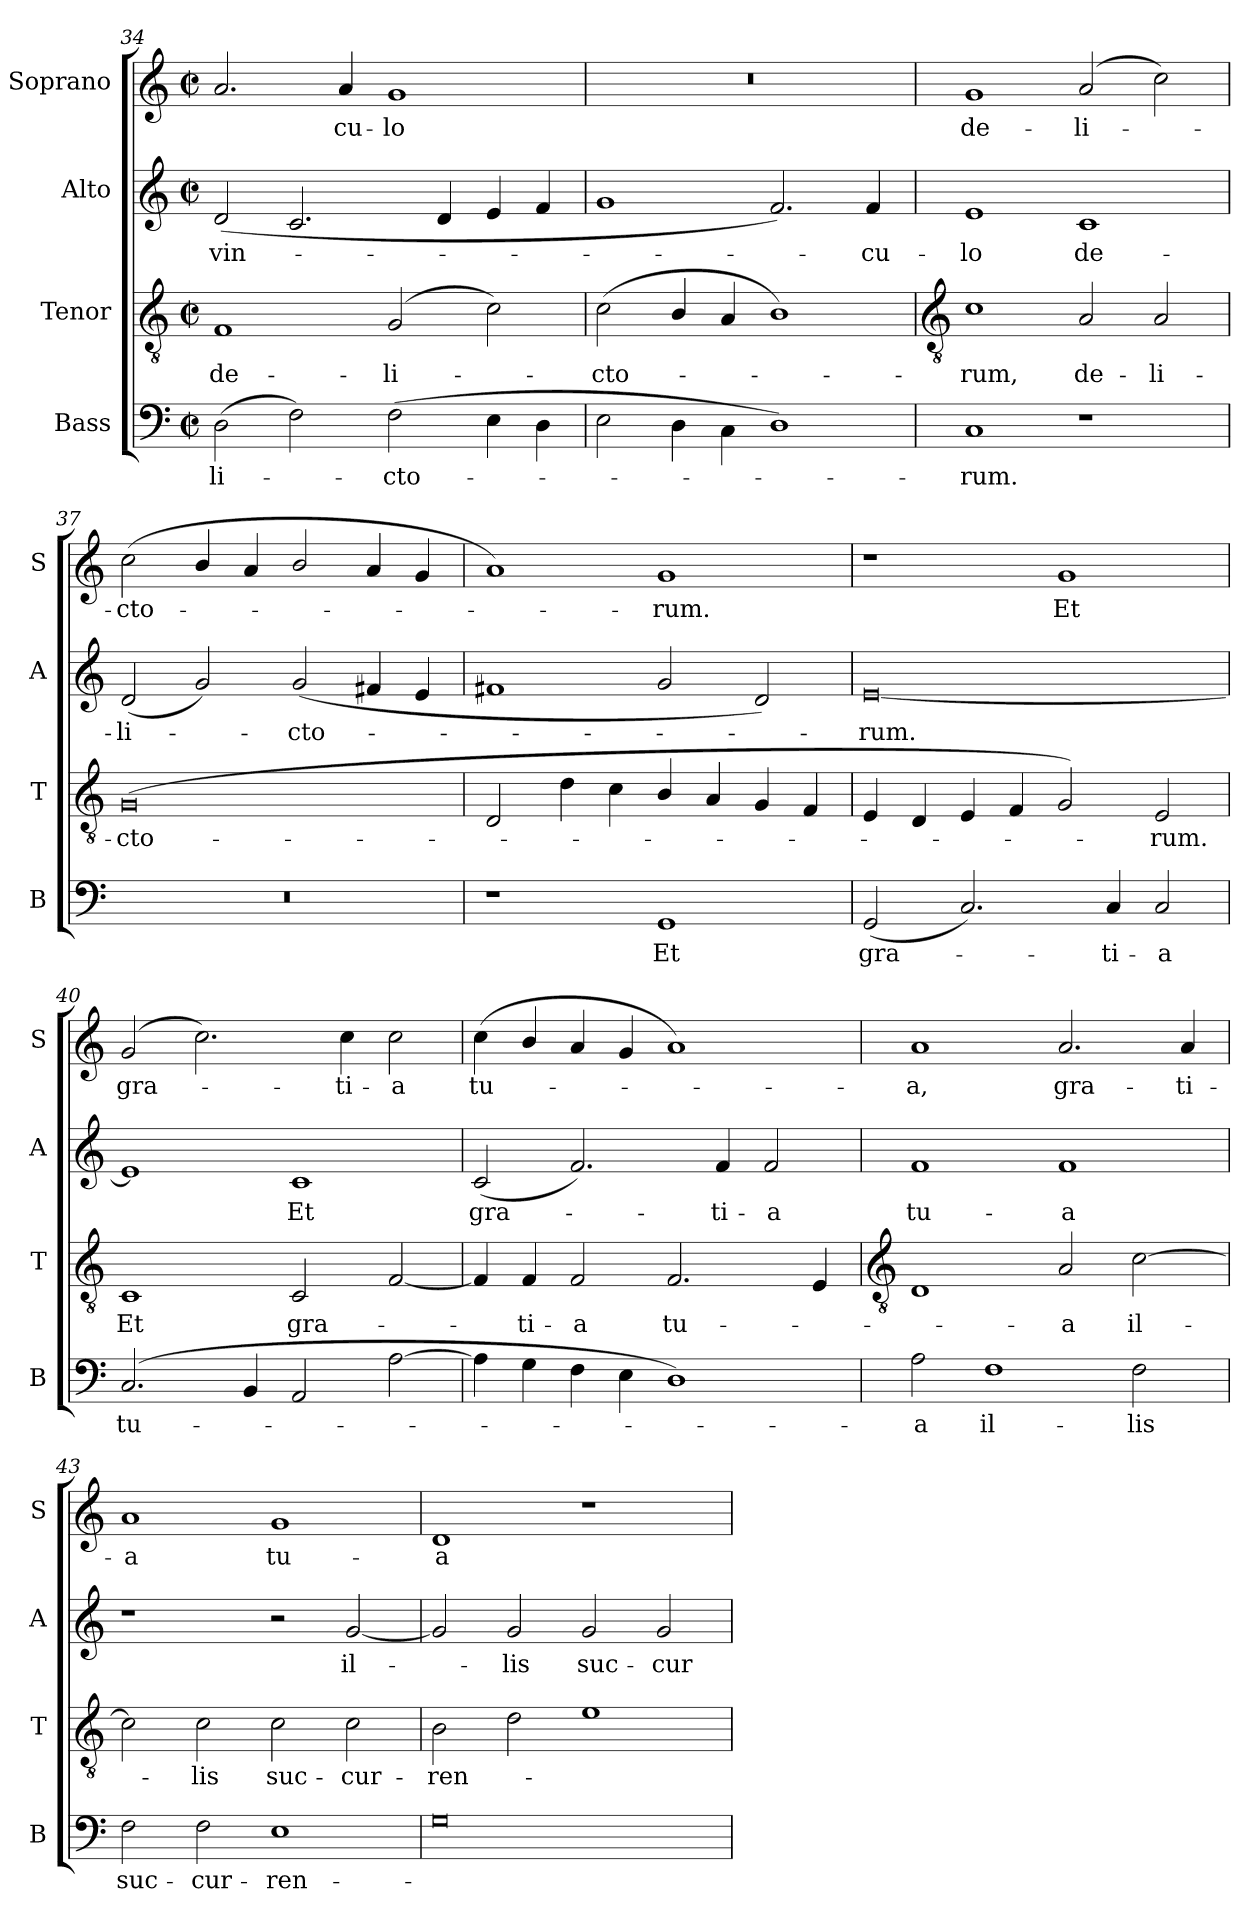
**kern	**text	**kern	**text	**kern	**text	**kern	**text
*part4	*part4	*part3	*part3	*part2	*part2	*part1	*part1
*staff4	*staff4	*staff3	*staff3	*staff2	*staff2	*staff1	*staff1
*I"Bass	*	*I"Tenor	*	*I"Alto	*	*I"Soprano	*
*I'B	*	*I'T	*	*I'A	*	*I'S	*
*clefF4	*	*clefGv2	*	*clefG2	*	*clefG2	*
*k[]	*	*k[]	*	*k[]	*	*k[]	*
*C:	*	*C:	*	*C:	*	*C:	*
*M4/2	*	*M4/2	*	*M4/2	*	*M4/2	*
*met(c|)	*	*met(c|)	*	*met(c|)	*	*met(c|)	*
=34	=34	=34	=34	=34	=34	=34	=34
!	!LO:LY:b	!	!LO:LY:b	!	!LO:LY:b	!	!
(>2D	-li-	1F	de-	(<2d	vin-	2.a	.
2F)	.	.	.	2.c	.	.	.
!	!	!	!	!	!	!	!LO:LY:b
.	.	.	.	.	.	4a	cu-
!	!LO:LY:b	!	!LO:LY:b	!	!	!	!LO:LY:b
(>2F	cto-	(<2G	-li-	.	.	1g	-lo
.	.	.	.	4d	.	.	.
4E	.	2c)	.	4e	.	.	.
4D	.	.	.	4f	.	.	.
=35	=35	=35	=35	=35	=35	=35	=35
!	!	!	!LO:LY:b	!	!	!	!
2E	.	(<2c	cto-	1g	.	0r	.
4D	.	4B/	.	.	.	.	.
4C\	.	4A	.	.	.	.	.
1D)	.	1B/)	.	2.f)	.	.	.
!	!	!	!	!	!LO:LY:b	!	!
.	.	.	.	4f	cu-	.	.
!!LO:LB:g=z
=36	=36	=36	=36	=36	=36	=36	=36
*	*	*clefGv2	*	*	*	*	*
!	!LO:LY:b	!	!LO:LY:b	!	!LO:LY:b	!	!LO:LY:b
1C	rum.	1c	rum,	1e	-lo	1g	de-
!	!	!	!LO:LY:b	!	!LO:LY:b	!	!LO:LY:b
1r	.	2A	de-	1c	de-	(<2a	-li-
!	!	!	!LO:LY:b	!	!	!	!
.	.	2A	-li-	.	.	2cc)	.
=37	=37	=37	=37	=37	=37	=37	=37
!	!	!	!LO:LY:b	!	!LO:LY:b	!	!LO:LY:b
0r	.	(<0G	-cto-	(<2d	-li-	(<2cc	cto-
.	.	.	.	2g)	.	4b/	.
.	.	.	.	.	.	4a	.
!	!	!	!	!	!LO:LY:b	!	!
.	.	.	.	(<2g	cto-	2b/	.
.	.	.	.	4f#X	.	4a	.
.	.	.	.	4e	.	4g	.
=38	=38	=38	=38	=38	=38	=38	=38
1r	.	2D	.	1f#	.	1a)	.
.	.	4d	.	.	.	.	.
.	.	4c	.	.	.	.	.
!	!LO:LY:b	!	!	!	!	!	!LO:LY:b
1GG	Et	4B/	.	2g	.	1g	rum.
.	.	4A	.	.	.	.	.
.	.	4G	.	2d)	.	.	.
.	.	4F	.	.	.	.	.
=39	=39	=39	=39	=39	=39	=39	=39
!	!LO:LY:b	!	!	!	!LO:LY:b	!	!
(<2GG	gra-	4E	.	[0e	rum.	1r	.
.	.	4D	.	.	.	.	.
2.C)	.	4E	.	.	.	.	.
.	.	4F	.	.	.	.	.
!	!	!	!	!	!	!	!LO:LY:b
.	.	2G)	.	.	.	1g	Et
!	!LO:LY:b	!	!	!	!	!	!
4C	ti-	.	.	.	.	.	.
!	!LO:LY:b	!	!LO:LY:b	!	!	!	!
2C	-a	2E	rum.	.	.	.	.
=40	=40	=40	=40	=40	=40	=40	=40
!	!LO:LY:b	!	!LO:LY:b	!	!	!	!LO:LY:b
(>2.C	tu-	1C	Et	1e]	.	(2g	gra-
.	.	.	.	.	.	2.cc)	.
4BB	.	.	.	.	.	.	.
!	!	!	!LO:LY:b	!	!LO:LY:b	!	!
2AA	.	2C	gra-	1c	Et	.	.
!	!	!	!	!	!	!	!LO:LY:b
.	.	.	.	.	.	4cc	ti-
!	!	!	!	!	!	!	!LO:LY:b
[2A	.	[2F	.	.	.	2cc	-a
=41	=41	=41	=41	=41	=41	=41	=41
!	!	!	!	!	!LO:LY:b	!	!LO:LY:b
4A]	.	4F]	.	(<2c	gra-	(<4cc	tu-
!	!	!	!LO:LY:b	!	!	!	!
4G	.	4F	ti-	.	.	4b/	.
!	!	!	!LO:LY:b	!	!	!	!
4F	.	2F	-a	2.f)	.	4a	.
4E	.	.	.	.	.	4g	.
!	!	!	!LO:LY:b	!	!	!	!
1D)	.	2.F	tu-	.	.	1a)	.
!	!	!	!	!	!LO:LY:b	!	!
.	.	.	.	4f	ti-	.	.
!	!	!	!	!	!LO:LY:b	!	!
.	.	.	.	2f	-a	.	.
.	.	4E	.	.	.	.	.
!!LO:LB:g=z
=42	=42	=42	=42	=42	=42	=42	=42
*	*	*clefGv2	*	*	*	*	*
!	!LO:LY:b	!	!	!	!LO:LY:b	!	!LO:LY:b
2A	a	1D	.	1f	tu-	1a	a,
!	!LO:LY:b	!	!	!	!	!	!
1F	il-	.	.	.	.	.	.
!	!	!	!LO:LY:b	!	!LO:LY:b	!	!LO:LY:b
.	.	2A	a	1f	-a	2.a	gra-
!	!LO:LY:b	!	!LO:LY:b	!	!	!	!
2F	-lis	[2c	il-	.	.	.	.
!	!	!	!	!	!	!	!LO:LY:b
.	.	.	.	.	.	4a	-ti-
=43	=43	=43	=43	=43	=43	=43	=43
!	!LO:LY:b	!	!	!	!	!	!LO:LY:b
2F	suc-	2c]	.	1r	.	1a	-a
!	!LO:LY:b	!	!LO:LY:b	!	!	!	!
2F	-cur-	2c	lis	.	.	.	.
!	!LO:LY:b	!	!LO:LY:b	!	!	!	!LO:LY:b
1E	-ren-	2c	suc-	2r	.	1g	tu-
!	!	!	!LO:LY:b	!	!LO:LY:b	!	!
.	.	2c	-cur-	[2g	il-	.	.
=44	=44	=44	=44	=44	=44	=44	=44
!	!	!	!LO:LY:b	!	!	!	!LO:LY:b
0G	.	2B	-ren-	2g]	.	1d	-a
!	!	!	!	!	!LO:LY:b	!	!
.	.	2d	.	2g	lis	.	.
!	!	!	!	!	!LO:LY:b	!	!
.	.	1e	.	2g	suc-	1r	.
!	!	!	!	!	!LO:LY:b	!	!
.	.	.	.	2g	-cur	.	.
=	=	=	=	=	=	=	=
*-	*-	*-	*-	*-	*-	*-	*-
